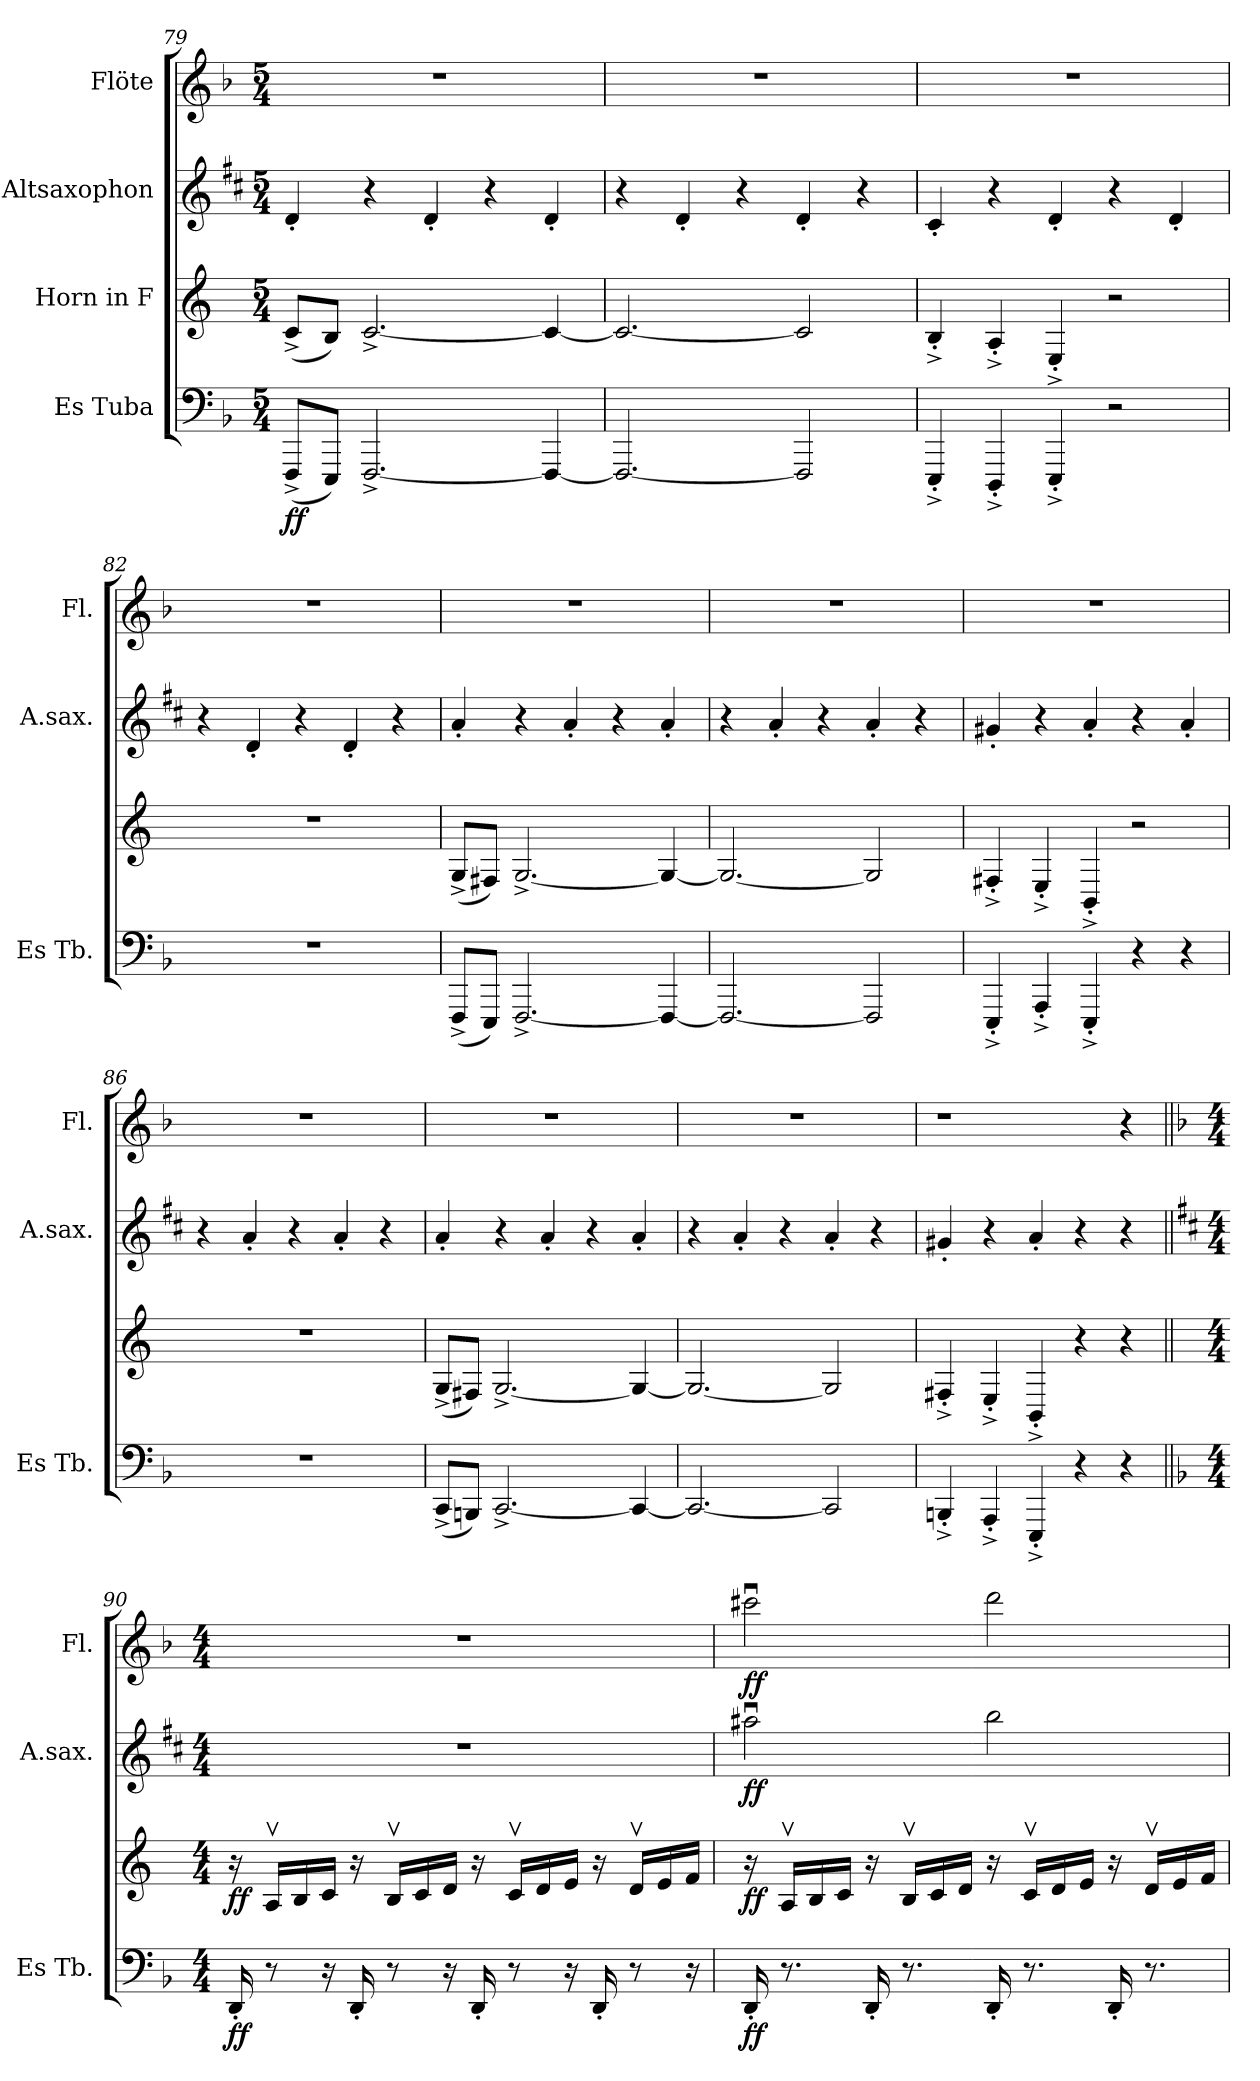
**kern	**dynam	**kern	**dynam	**kern	**dynam	**kern	**dynam
*part4	*part4	*part3	*part3	*part2	*part2	*part1	*part1
*staff4	*staff4	*staff3	*staff3	*staff2	*staff2	*staff1	*staff1
*I"Es Tuba	*	*I"Horn in F	*	*I"Altsaxophon	*	*I"Flöte	*
*I'Es Tb.	*	*	*	*I'A.sax.	*	*I'Fl.	*
*clefF4	*	*clefG2	*	*clefG2	*	*clefG2	*
*	*	*ITrd4c7	*	*ITrd5c9	*	*	*
*k[b-]	*	*k[b-]	*	*k[b-]	*	*k[b-]	*
*M5/4	*	*M5/4	*	*M5/4	*	*M5/4	*
=79	=79	=79	=79	=79	=79	=79	=79
!	!LO:DY:b	!	!	!	!	!	!
(<8FFF^/L	ff	(<8F^/L	.	4F'/	.	4%5r	.
8EEE/J)	.	8E/J)	.	.	.	.	.
[2.FFF^/	.	[2.F^/	.	4r	.	.	.
.	.	.	.	4F'/	.	.	.
.	.	.	.	4r	.	.	.
4FFF/_	.	4F/_	.	4F'/	.	.	.
!!LO:LB:g=z
=80	=80	=80	=80	=80	=80	=80	=80
2.FFF/_	.	2.F/_	.	4r	.	4%5r	.
.	.	.	.	4F'/	.	.	.
.	.	.	.	4r	.	.	.
2FFF/]	.	2F/]	.	4F'/	.	.	.
.	.	.	.	4r	.	.	.
=81	=81	=81	=81	=81	=81	=81	=81
4EEE'^/	.	4E'^/	.	4E'/	.	4%5r	.
4DDD'^/	.	4D'^/	.	4r	.	.	.
4EEE'^/	.	4AA'^/	.	4F'/	.	.	.
2r	.	2r	.	4r	.	.	.
.	.	.	.	4F'/	.	.	.
=82	=82	=82	=82	=82	=82	=82	=82
4%5r	.	4%5r	.	4r	.	4%5r	.
.	.	.	.	4F'/	.	.	.
.	.	.	.	4r	.	.	.
.	.	.	.	4F'/	.	.	.
.	.	.	.	4r	.	.	.
=83	=83	=83	=83	=83	=83	=83	=83
(<8FFF^/L	.	(<8C^/L	.	4c'/	.	4%5r	.
8EEE/J)	.	8BBn/J)	.	.	.	.	.
[2.FFF^/	.	[2.C^/	.	4r	.	.	.
.	.	.	.	4c'/	.	.	.
.	.	.	.	4r	.	.	.
4FFF/_	.	4C/_	.	4c'/	.	.	.
=84	=84	=84	=84	=84	=84	=84	=84
2.FFF/_	.	2.C/_	.	4r	.	4%5r	.
.	.	.	.	4c'/	.	.	.
.	.	.	.	4r	.	.	.
2FFF/]	.	2C/]	.	4c'/	.	.	.
.	.	.	.	4r	.	.	.
=85	=85	=85	=85	=85	=85	=85	=85
4EEE'^/	.	4BBn'^/	.	4Bn'/	.	4%5r	.
4AAA'^/	.	4AA'^/	.	4r	.	.	.
4EEE'^/	.	4EE'^/	.	4c'/	.	.	.
4r	.	2r	.	4r	.	.	.
4r	.	.	.	4c'/	.	.	.
!!LO:PB:g=z
=86	=86	=86	=86	=86	=86	=86	=86
4%5r	.	4%5r	.	4r	.	4%5r	.
.	.	.	.	4c'/	.	.	.
.	.	.	.	4r	.	.	.
.	.	.	.	4c'/	.	.	.
.	.	.	.	4r	.	.	.
=87	=87	=87	=87	=87	=87	=87	=87
(<8CC^/L	.	(<8C^/L	.	4c'/	.	4%5r	.
8BBBn/J)	.	8BBn/J)	.	.	.	.	.
[2.CC^/	.	[2.C^/	.	4r	.	.	.
.	.	.	.	4c'/	.	.	.
.	.	.	.	4r	.	.	.
4CC/_	.	4C/_	.	4c'/	.	.	.
=88	=88	=88	=88	=88	=88	=88	=88
2.CC/_	.	2.C/_	.	4r	.	4%5r	.
.	.	.	.	4c'/	.	.	.
.	.	.	.	4r	.	.	.
2CC/]	.	2C/]	.	4c'/	.	.	.
.	.	.	.	4r	.	.	.
=89	=89	=89	=89	=89	=89	=89	=89
4BBBn'^/	.	4BBn'^/	.	4Bn'/	.	1r	.
4AAA'^/	.	4AA'^/	.	4r	.	.	.
4EEE'^/	.	4EE'^/	.	4c'/	.	.	.
4r	.	4r	.	4r	.	.	.
4r	.	4r	.	4r	.	4r	.
!!LO:LB:g=z
=90||	=90||	=90||	=90||	=90||	=90||	=90||	=90||
*k[b-]	*	*k[b-]	*	*k[b-]	*	*k[b-]	*
*M4/4	*	*M4/4	*	*M4/4	*	*M4/4	*
*	*	*	*	*	*	*MM90	*
!	!LO:DY:b	!	!LO:DY:b	!	!	!	!
16DD'/	ff	16r	ff	1r	.	1r	.
8r	.	16Dv/LL	.	.	.	.	.
.	.	16E/	.	.	.	.	.
16r	.	16F/JJ	.	.	.	.	.
16DD'/	.	16r	.	.	.	.	.
8r	.	16Ev/LL	.	.	.	.	.
.	.	16F/	.	.	.	.	.
16r	.	16G/JJ	.	.	.	.	.
16DD'/	.	16r	.	.	.	.	.
8r	.	16Fv/LL	.	.	.	.	.
.	.	16G/	.	.	.	.	.
16r	.	16A/JJ	.	.	.	.	.
16DD'/	.	16r	.	.	.	.	.
8r	.	16Gv/LL	.	.	.	.	.
.	.	16A/	.	.	.	.	.
16r	.	16B-/JJ	.	.	.	.	.
=91	=91	=91	=91	=91	=91	=91	=91
!	!LO:DY:b	!	!LO:DY:b	!	!LO:DY:b	!	!LO:DY:b
16DD'/	ff	16r	ff	2cc#Xu\	ff	2ccc#Xu\	ff
8.r	.	16Dv/LL	.	.	.	.	.
.	.	16E/	.	.	.	.	.
.	.	16F/JJ	.	.	.	.	.
16DD'/	.	16r	.	.	.	.	.
8.r	.	16Ev/LL	.	.	.	.	.
.	.	16F/	.	.	.	.	.
.	.	16G/JJ	.	.	.	.	.
16DD'/	.	16r	.	2dd\	.	2ddd\	.
8.r	.	16Fv/LL	.	.	.	.	.
.	.	16G/	.	.	.	.	.
.	.	16A/JJ	.	.	.	.	.
16DD'/	.	16r	.	.	.	.	.
8.r	.	16Gv/LL	.	.	.	.	.
.	.	16A/	.	.	.	.	.
.	.	16B-/JJ	.	.	.	.	.
=	=	=	=	=	=	=	=
*-	*-	*-	*-	*-	*-	*-	*-
